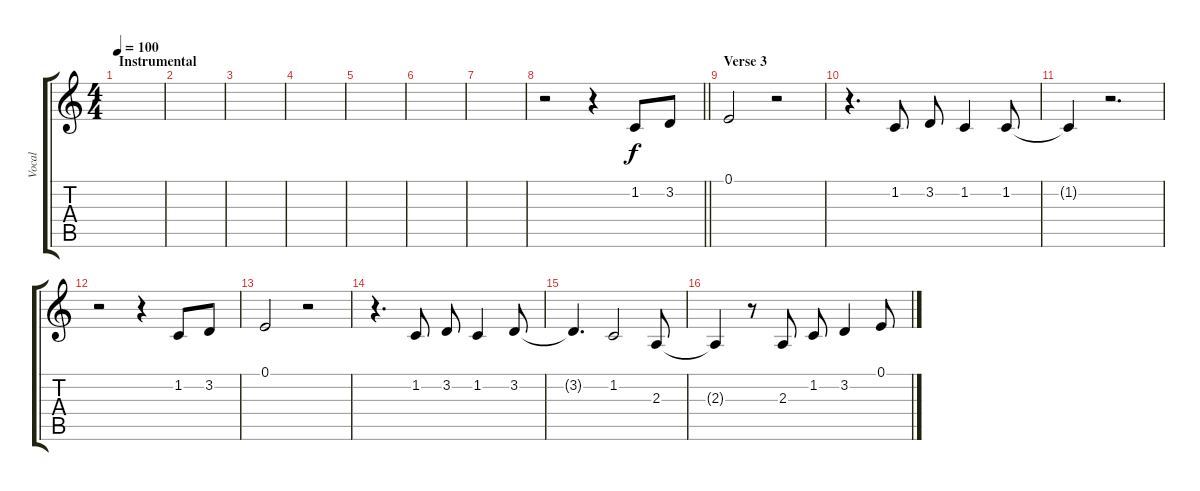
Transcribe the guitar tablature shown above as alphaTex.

\track ("Vocal" "Vocal") {instrument acousticgrandpiano}
\staff {score tabs}
\tuning (E4 B3 G3 D3 A2 E2) {hide}
\ts (4 4)
\section ("" "Instrumental")
\tempo 100
\clef g2
\ks c
|
|
|
|
|
|
|
\barLineRight lightlight
r.2 r.4 1.2.8 3.2.8 |
\section ("" "Verse 3")
0.1.2 r.2 |
r.4{d} 1.2.8 3.2.8 1.2.4 1.2.8 |
1.2{t}.4 r.2{d} |
r.2 r.4 1.2.8 3.2.8 |
0.1.2 r.2 |
r.4{d} 1.2.8 3.2.8 1.2.4 3.2.8 |
3.2{t}.4{d} 1.2.2 2.3.8 |
2.3{t}.4 r.8 2.3.8 1.2.8 3.2.4 0.1.8
